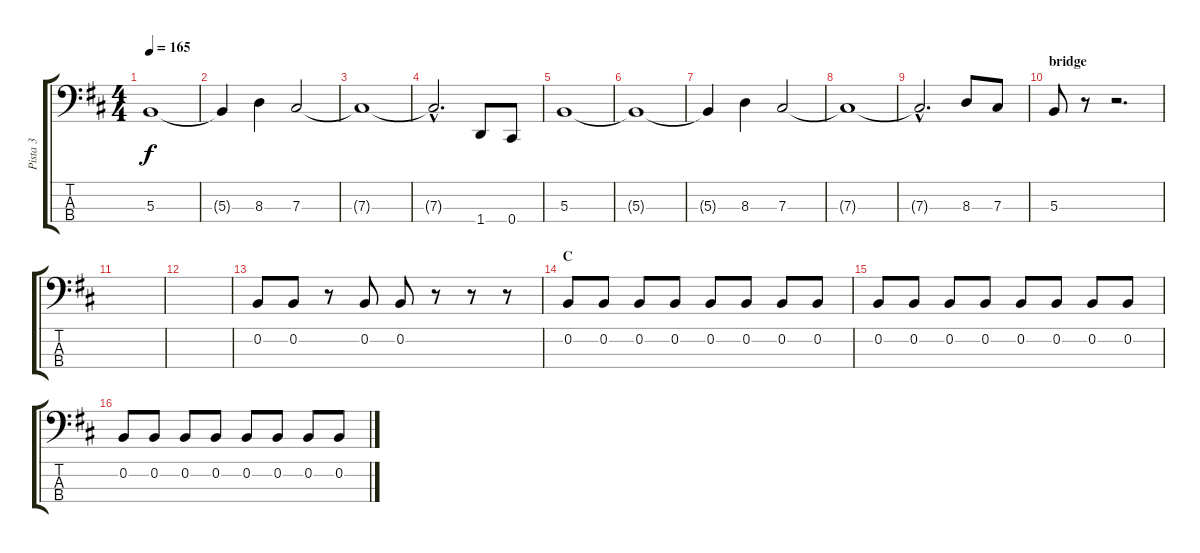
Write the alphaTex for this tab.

\track ("Pista 3" "Pista 3") {instrument electricbasspick}
\staff {score tabs}
\tuning (E2 B1 Gb1 Db1) {hide}
\ts (4 4)
\tempo 165
\clef f4
\ks d
5.3{t}.1{dy f} |
5.3{t}.4 8.3.4 7.3.2 |
7.3{t}.1 |
7.3{hac t}.2{d} 1.4.8 0.4.8 |
5.3.1 |
5.3{t}.1 |
5.3{t}.4 8.3.4 7.3.2 |
7.3{t}.1 |
7.3{hac t}.2{d} 8.3.8 7.3.8 |
\section ("" "bridge")
5.3.8 r.8 r.2{d} |
|
|
0.2.8 0.2.8 r.8 0.2.8 0.2.8 r.8 r.8 r.8 |
\section ("" "C")
0.2.8 0.2.8 0.2.8 0.2.8 0.2.8 0.2.8 0.2.8 0.2.8 |
0.2.8 0.2.8 0.2.8 0.2.8 0.2.8 0.2.8 0.2.8 0.2.8 |
0.2.8 0.2.8 0.2.8 0.2.8 0.2.8 0.2.8 0.2.8 0.2.8
